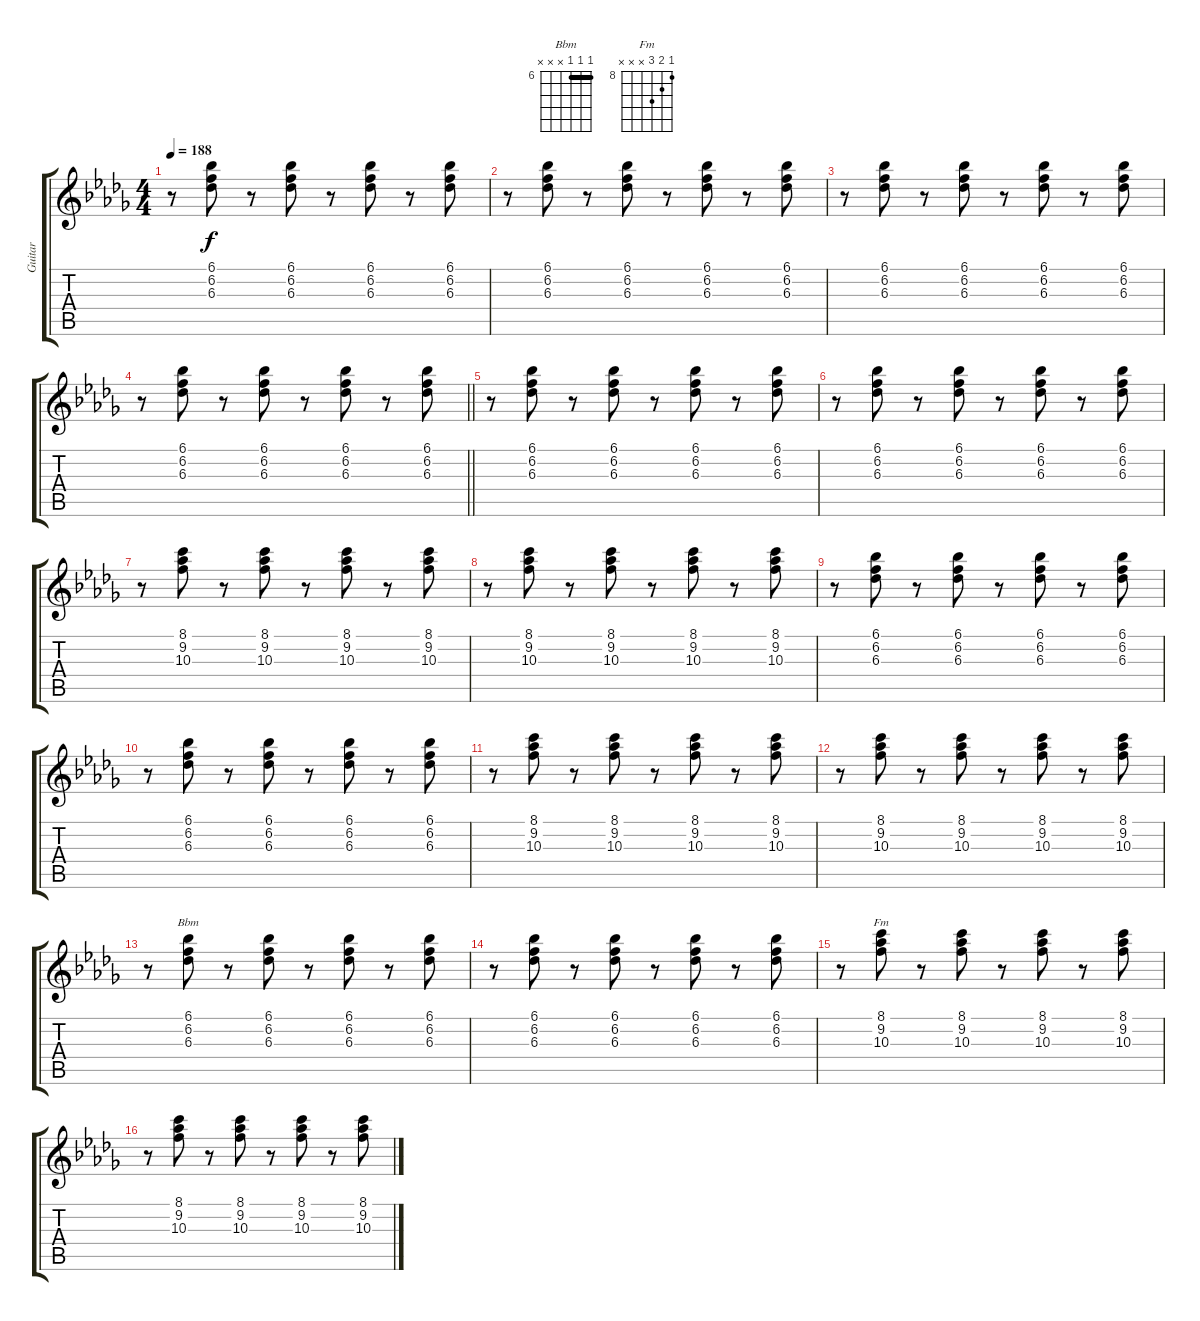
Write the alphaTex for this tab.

\track ("Guitar" "Guitar") {instrument overdrivenguitar}
\staff {score tabs}
\tuning (E4 B3 G3 D3 A2 E2) {hide}
\chord ("Bbm" 6 6 6 x x x) {firstfret 6 barre 6}
\chord ("Fm" 8 9 10 x x x) {firstfret 8}
\ts (4 4)
\tempo 188
\clef g2
\ks bbminor
r.8{dy f instrument overdrivenguitar} (6.1 6.2 6.3).8 r.8 (6.1 6.2 6.3).8 r.8 (6.1 6.2 6.3).8 r.8 (6.1 6.2 6.3).8 |
r.8 (6.1 6.2 6.3).8 r.8 (6.1 6.2 6.3).8 r.8 (6.1 6.2 6.3).8 r.8 (6.1 6.2 6.3).8 |
r.8 (6.1 6.2 6.3).8 r.8 (6.1 6.2 6.3).8 r.8 (6.1 6.2 6.3).8 r.8 (6.1 6.2 6.3).8 |
\barLineRight lightlight
r.8 (6.1 6.2 6.3).8 r.8 (6.1 6.2 6.3).8 r.8 (6.1 6.2 6.3).8 r.8 (6.1 6.2 6.3).8 |
r.8 (6.1 6.2 6.3).8 r.8 (6.1 6.2 6.3).8 r.8 (6.1 6.2 6.3).8 r.8 (6.1 6.2 6.3).8 |
r.8 (6.1 6.2 6.3).8 r.8 (6.1 6.2 6.3).8 r.8 (6.1 6.2 6.3).8 r.8 (6.1 6.2 6.3).8 |
r.8 (8.1 9.2 10.3).8 r.8 (8.1 9.2 10.3).8 r.8 (8.1 9.2 10.3).8 r.8 (8.1 9.2 10.3).8 |
r.8 (8.1 9.2 10.3).8 r.8 (8.1 9.2 10.3).8 r.8 (8.1 9.2 10.3).8 r.8 (8.1 9.2 10.3).8 |
r.8 (6.1 6.2 6.3).8 r.8 (6.1 6.2 6.3).8 r.8 (6.1 6.2 6.3).8 r.8 (6.1 6.2 6.3).8 |
r.8 (6.1 6.2 6.3).8 r.8 (6.1 6.2 6.3).8 r.8 (6.1 6.2 6.3).8 r.8 (6.1 6.2 6.3).8 |
r.8 (8.1 9.2 10.3).8 r.8 (8.1 9.2 10.3).8 r.8 (8.1 9.2 10.3).8 r.8 (8.1 9.2 10.3).8 |
r.8 (8.1 9.2 10.3).8 r.8 (8.1 9.2 10.3).8 r.8 (8.1 9.2 10.3).8 r.8 (8.1 9.2 10.3).8 |
r.8 (6.1 6.2 6.3).8{ch "Bbm"} r.8 (6.1 6.2 6.3).8 r.8 (6.1 6.2 6.3).8 r.8 (6.1 6.2 6.3).8 |
r.8 (6.1 6.2 6.3).8 r.8 (6.1 6.2 6.3).8 r.8 (6.1 6.2 6.3).8 r.8 (6.1 6.2 6.3).8 |
r.8 (8.1 9.2 10.3).8{ch "Fm"} r.8 (8.1 9.2 10.3).8 r.8 (8.1 9.2 10.3).8 r.8 (8.1 9.2 10.3).8 |
r.8 (8.1 9.2 10.3).8 r.8 (8.1 9.2 10.3).8 r.8 (8.1 9.2 10.3).8 r.8 (8.1 9.2 10.3).8
